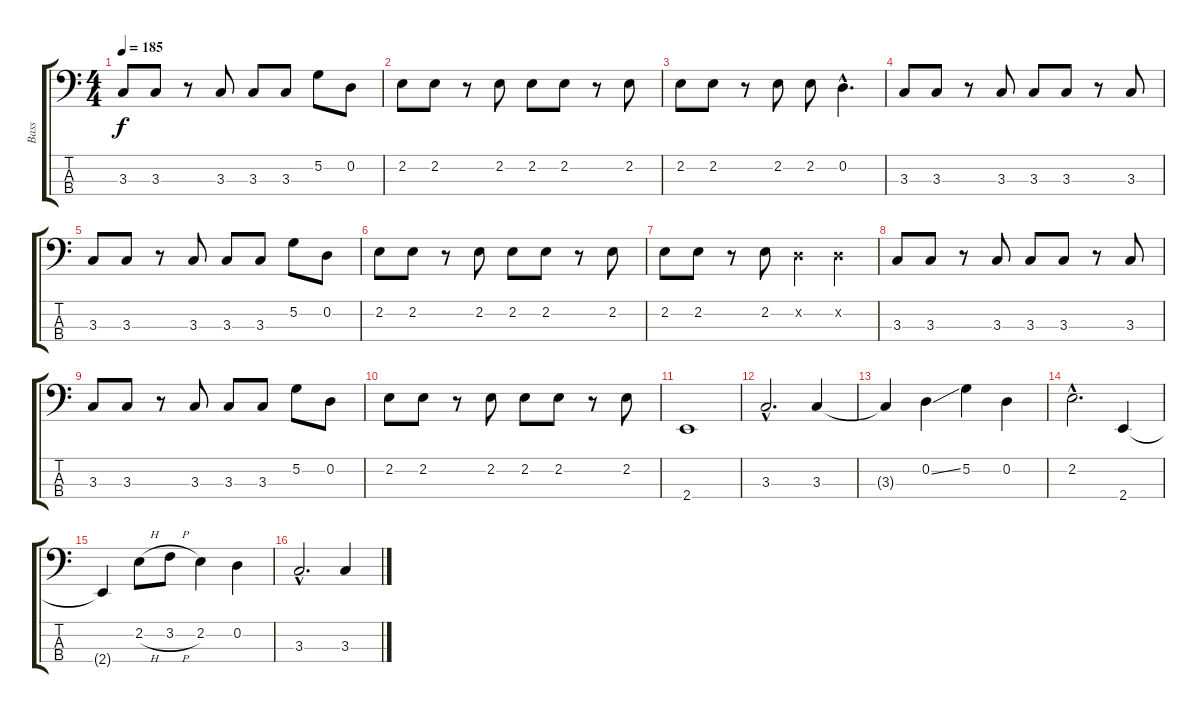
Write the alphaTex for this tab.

\track ("Bass" "Bass") {instrument electricbassfinger}
\staff {score tabs}
\tuning (G2 D2 A1 D1) {hide}
\ts (4 4)
\tempo 185
\clef f4
\ks c
3.3.8{dy f} 3.3.8 r.8 3.3.8 3.3.8 3.3.8 5.2.8 0.2.8 |
2.2.8 2.2.8 r.8 2.2.8 2.2.8 2.2.8 r.8 2.2.8 |
2.2.8 2.2.8 r.8 2.2.8 2.2.8 0.2{hac}.4{d} |
3.3.8 3.3.8 r.8 3.3.8 3.3.8 3.3.8 r.8 3.3.8 |
3.3.8 3.3.8 r.8 3.3.8 3.3.8 3.3.8 5.2.8 0.2.8 |
2.2.8 2.2.8 r.8 2.2.8 2.2.8 2.2.8 r.8 2.2.8 |
2.2.8 2.2.8 r.8 2.2.8 0.2{x}.4 0.2{x}.4 |
3.3.8 3.3.8 r.8 3.3.8 3.3.8 3.3.8 r.8 3.3.8 |
3.3.8 3.3.8 r.8 3.3.8 3.3.8 3.3.8 5.2.8 0.2.8 |
2.2.8 2.2.8 r.8 2.2.8 2.2.8 2.2.8 r.8 2.2.8 |
2.4.1 |
3.3{hac}.2{d} 3.3.4 |
3.3{t}.4 0.2{ss}.4 5.2.4 0.2.4 |
2.2{hac}.2{d} 2.4.4 |
2.4{t}.4 2.2{h}.8 3.2{h}.8 2.2.4 0.2.4 |
3.3{hac}.2{d} 3.3.4
